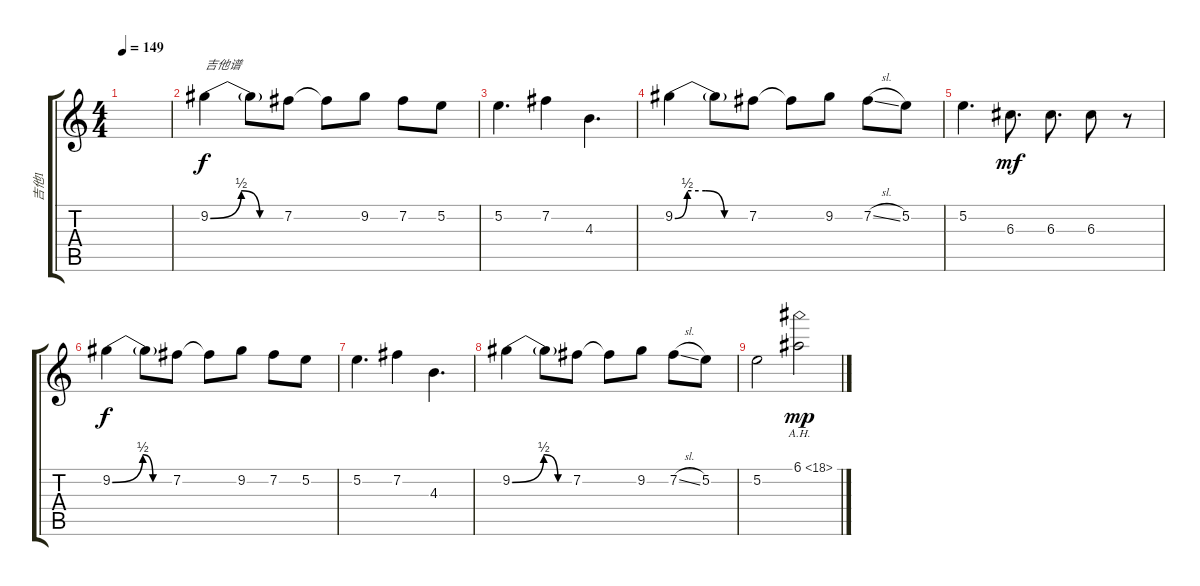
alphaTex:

\track ("吉他1" "吉他1") {instrument overdrivenguitar}
\staff {score tabs}
\tuning (E4 B3 G3 D3 A2 E2) {hide}
\ts (4 4)
\tempo 149
\clef g2
\ks c
|
9.2{be (custom 0 0 25 2 40 0 60 0)}.4{txt "吉他谱" volume 12 instrument overdrivenguitar} 9.2{t}.8 7.2.8 7.2{t}.8 9.2.8 7.2.8 5.2.8 |
5.2.4{d} 7.2.4 4.3.4{d} |
9.2{be (custom 0 0 10 2 25 2 40 0 45 0 60 0)}.4 9.2{t}.8 7.2.8 7.2{t}.8 9.2.8 7.2{sl}.8 5.2.8 |
5.2.4{d} 6.3.8{d dy mf} 6.3.8{d} 6.3.8 r.8 |
9.2{be (custom 0 0 30 2 40 0 60 0)}.4{dy f} 9.2{t}.8 7.2.8 7.2{t}.8 9.2.8 7.2.8 5.2.8 |
5.2.4{d} 7.2.4 4.3.4{d} |
9.2{be (custom 0 0 31 2 45 0 60 0)}.4 9.2{t}.8 7.2.8 7.2{t}.8 9.2.8 7.2{sl}.8 5.2.8 |
5.2.2 6.1{ah 12}.2{dy mp}
